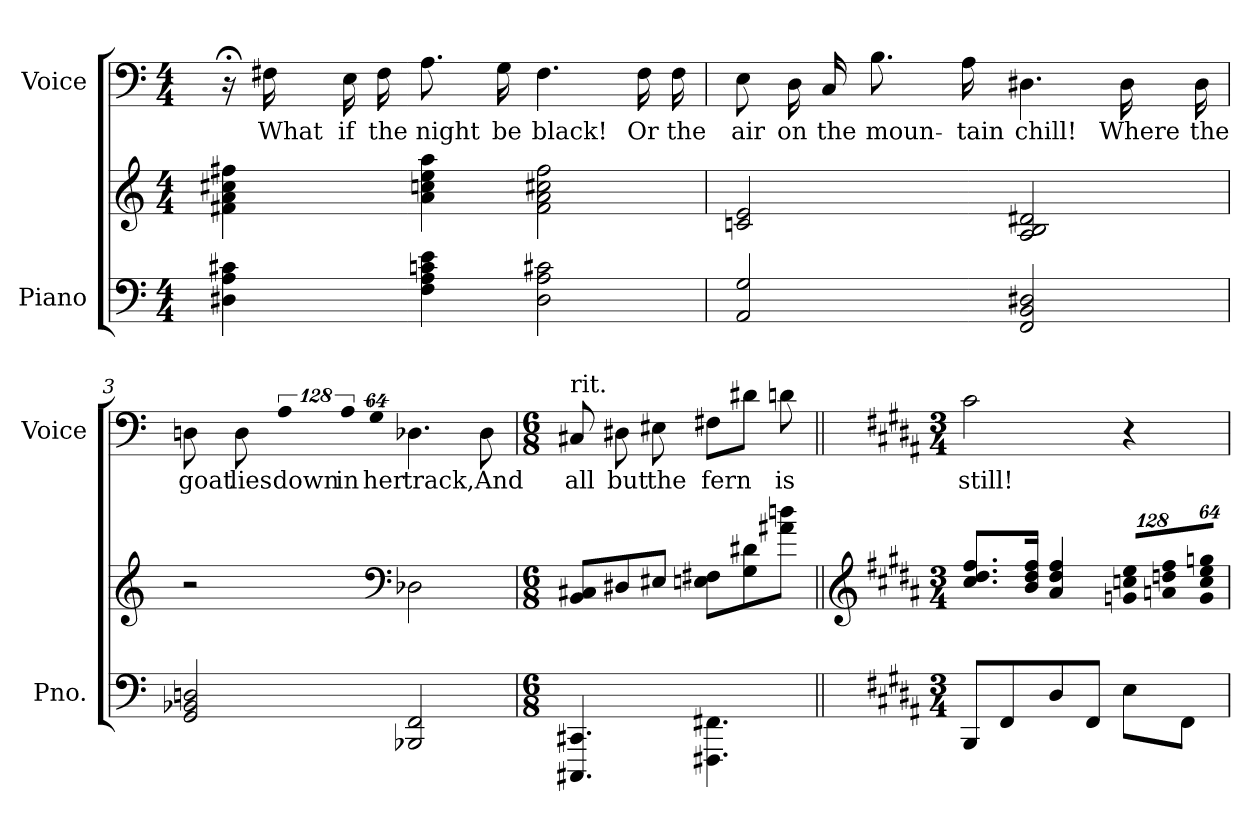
**kern	**kern	**kern	**text
*part2	*part2	*part1	*part1
*staff3	*staff2	*staff1	*staff1
*I"Piano	*	*I"Voice	*
*I'Pno.	*	*I'Voice	*
!!LO:PB:g=z
*clefF4	*clefG2	*clefF4	*
*k[]	*k[]	*k[]	*
*C:	*C:	*C:	*
*M4/4	*M4/4	*M4/4	*
=1	=1	=1	=1
4D#Xi\ 4Ai 4c#Xi	4f#Xi\ 4ai 4cc#Xi 4ff#Xi	16r;	.
!	!	!	!LO:LY:b:color=#000000
.	.	16F#Xi\	What
!	!	!	!LO:LY:b:color=#000000
.	.	16Ei\	if
!	!	!	!LO:LY:b:color=#000000
.	.	16F#i\	the
!	!	!	!LO:LY:b:color=#000000
4Fi\ 4Ai 4cni 4ei	4ai\ 4ccni 4eei 4aai	8.Ai\	night
!	!	!	!LO:LY:b:color=#000000
.	.	16Gi\	be
!	!	!	!LO:LY:b:color=#000000
2D#i\ 2Ai 2c#Xi	2f#i\ 2ai 2cc#Xi 2ff#i	4.F#i\	black!
!	!	!	!LO:LY:b:color=#000000
.	.	16F#i\	Or
!	!	!	!LO:LY:b:color=#000000
.	.	16F#i\	the
=2	=2	=2	=2
!	!	!	!LO:LY:b:color=#000000
2AAi/ 2Gi	2cni/ 2ei	8Ei\	air
!	!	!	!LO:LY:b:color=#000000
.	.	16Di\	on
!	!	!	!LO:LY:b:color=#000000
.	.	16Ci/	the
!	!	!	!LO:LY:b:color=#000000
.	.	8.Bi\	moun-
!	!	!	!LO:LY:b:color=#000000
.	.	16Ai\	-tain
!	!	!	!LO:LY:b:color=#000000
2FFi/ 2BBi 2D#Xi	2Ai/ 2Bi 2d#Xi	4.D#Xi\	chill!
!	!	!	!LO:LY:b:color=#000000
.	.	16D#i\	Where
!	!	!	!LO:LY:b:color=#000000
.	.	16D#i\	the
!!LO:LB:g=z
=3	=3	=3	=3
!	!	!	!LO:LY:b:color=#000000
2GGi/ 2BB-Xi 2Dni	2r	8Dni\	goat
!	!	!	!LO:LY:b:color=#000000
.	.	8Di\	lies
!	!	!LO:N:vis=8	!
!	!	!	!LO:LY:b:color=#000000
.	.	1024%85Ai\	down
!	!	!LO:N:vis=8	!
!	!	!	!LO:LY:b:color=#000000
.	.	1024%85Ai\	in
!	!	!LO:N:vis=8	!
!	!	!	!LO:LY:b:color=#000000
.	.	512%43Gi\	her
*	*clefF4	*	*
!	!	!	!LO:LY:b:color=#000000
2BBB-Xi/ 2FFi	2D-Xi\	4.D-Xi\	track,
!	!	!	!LO:LY:b:color=#000000
.	.	8D-i\	And
=4	=4	=4	=4
*M6/8	*M6/8	*M6/8	*
!	!	!LO:TX:t=rit.	!
!	!	!	!LO:LY:b:color=#000000
4.CCC#Xi/ 4.CC#Xi	8BBi/ 8C#XiL	8C#Xi/	all
!	!	!	!LO:LY:b:color=#000000
.	8D#Xi/	8D#Xi\	but
!	!	!	!LO:LY:b:color=#000000
.	8E#Xi/J	8E#Xi\	the
*X8ba	*	*	*
!	!	!	!LO:LY:b:color=#000000
4.FFF#Xi\ 4.FF#Xi	8Eni\ 8F#XiL	8F#Xi\L	fern
.	8Gi\ 8d#Xi	8d#Xi\J	.
*	*8ba	*	*
*	*8ba	*	*
!	!	!	!LO:LY:b:color=#000000
.	8A#Xi\ 8dniJ	8dni\	is
!!LO:LB:g=z
=5||	=5||	=5||	=5||
*	*clefG2	*	*
*k[f#c#g#d#a#]	*k[f#c#g#d#a#]	*k[f#c#g#d#a#]	*
*B:	*B:	*B:	*
*M3/4	*M3/4	*M3/4	*
*X8ba	*	*	*
!	!	!	!LO:LY:b:color=#000000
8BBBi/L	8.c#i/ 8.d#i 8.f#iL	2c#i\	still!
8FF#i/	.	.	.
.	16Bi/ 16d#i 16f#iJk	.	.
8D#i/	4A#i/ 4d#i 4f#i	.	.
8FF#i/J	.	.	.
*	*Xbrackettup	*	*
!	!LO:N:vis=8	!	!
8Ei\L	1024%85Gni/ 1024%85cni 1024%85eiL	4r	.
!	!LO:N:vis=8	!	!
.	1024%85Ani/ 1024%85dni 1024%85f#i	.	.
8FF#i\J	.	.	.
!	!LO:N:vis=8	!	!
.	512%43Gi/ 512%43ci 512%43ei 512%43gniJ	.	.
=	=	=	=
*-	*-	*-	*-
